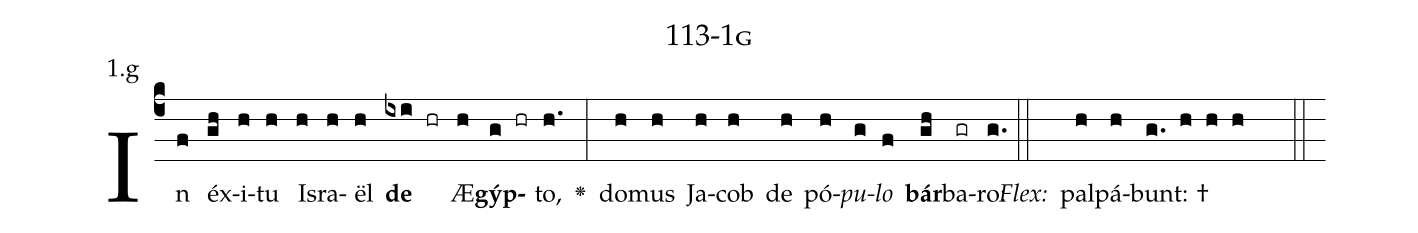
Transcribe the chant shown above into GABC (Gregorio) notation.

name: 113-1g;
annotation: 1.g;
%%
(c4)In(f) éx(gh)i(h)tu(h) Is(h)ra(h)ël(h) <b>de</b>(ixi hr) Æ(h)<b>gýp</b>(g hr)to,(h.) <v>\greheightstar</v>(:) do(h)mus(h) Ja(h)cob(h) de(h) pó(h)<i>pu</i>(g)<i>lo</i>(f) <b>bár</b>(gh)ba(gr)ro:(g.) (::)
<i>Flex:</i>()  pal(h)pá(h)bunt: †(g. h h h  ::)

%E(h) u(h) o(g) u(f) a(gh) e.(g.) (::)
